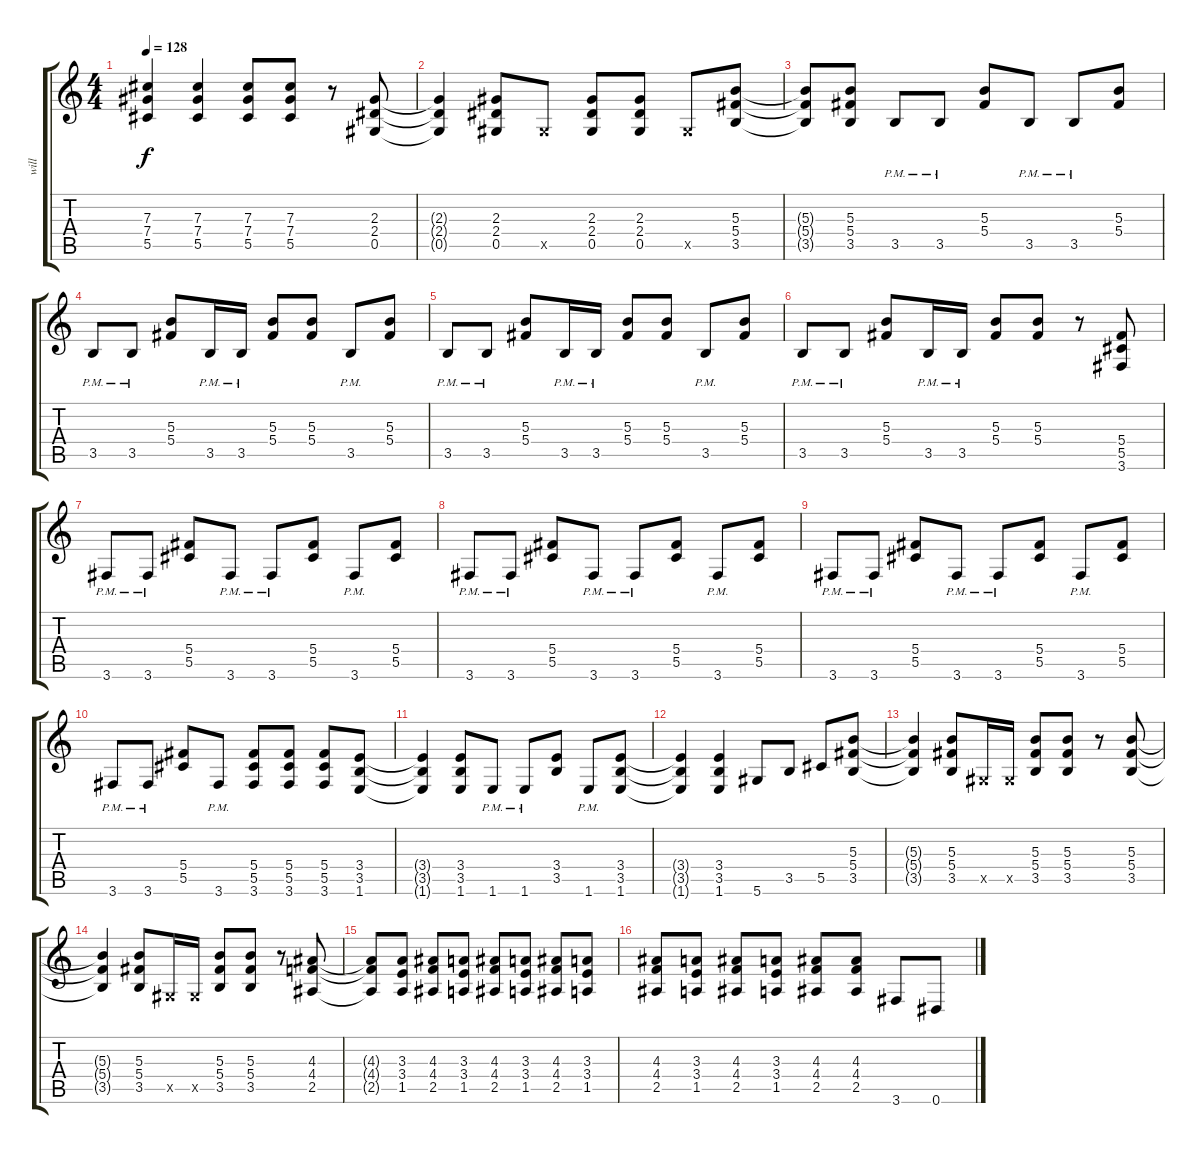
\track ("will" "will") {instrument overdrivenguitar}
\staff {score tabs}
\tuning (Eb4 Bb3 Gb3 Db3 Ab2 Eb2) {hide}
\ts (4 4)
\tempo 128
\clef g2
\ks c
(7.3{t} 7.4{t} 5.5{t}).4{dy f} (7.3 7.4 5.5).4 (7.3 7.4 5.5).8 (7.3 7.4 5.5).8 r.8 (2.3 2.4 0.5).8 |
(2.3{t} 2.4{t} 0.5{t}).4 (2.3 2.4 0.5).8 0.5{x}.8 (2.3 2.4 0.5).8 (2.3 2.4 0.5).8 0.5{x}.8 (5.3 5.4 3.5).8 |
(5.3{t} 5.4{t} 3.5{t}).8 (5.3 5.4 3.5).8 3.5{pm}.8 3.5{pm}.8 (5.3 5.4).8 3.5{pm}.8 3.5{pm}.8 (5.3 5.4).8 |
3.5{pm}.8 3.5{pm}.8 (5.3 5.4).8 3.5{pm}.16 3.5{pm}.16 (5.3 5.4).8 (5.3 5.4).8 3.5{pm}.8 (5.3 5.4).8 |
3.5{pm}.8 3.5{pm}.8 (5.3 5.4).8 3.5{pm}.16 3.5{pm}.16 (5.3 5.4).8 (5.3 5.4).8 3.5{pm}.8 (5.3 5.4).8 |
3.5{pm}.8 3.5{pm}.8 (5.3 5.4).8 3.5{pm}.16 3.5{pm}.16 (5.3 5.4).8 (5.3 5.4).8 r.8 (5.4 5.5 3.6).8 |
3.6{pm}.8 3.6{pm}.8 (5.4 5.5).8 3.6{pm}.8 3.6{pm}.8 (5.4 5.5).8 3.6{pm}.8 (5.4 5.5).8 |
3.6{pm}.8 3.6{pm}.8 (5.4 5.5).8 3.6{pm}.8 3.6{pm}.8 (5.4 5.5).8 3.6{pm}.8 (5.4 5.5).8 |
3.6{pm}.8 3.6{pm}.8 (5.4 5.5).8 3.6{pm}.8 3.6{pm}.8 (5.4 5.5).8 3.6{pm}.8 (5.4 5.5).8 |
3.6{pm}.8 3.6{pm}.8 (5.4 5.5).8 3.6{pm}.8 (5.4 5.5 3.6).8 (5.4 5.5 3.6).8 (5.4 5.5 3.6).8 (3.4 3.5 1.6).8 |
(3.4{t} 3.5{t} 1.6{t}).4 (3.4 3.5 1.6).8 1.6{pm}.8 1.6{pm}.8 (3.4 3.5).8 1.6{pm}.8 (3.4 3.5 1.6).8 |
(3.4{t} 3.5{t} 1.6{t}).4 (3.4 3.5 1.6).4 5.6.8 3.5.8 5.5.8 (5.3 5.4 3.5).8 |
(5.3{t} 5.4{t} 3.5{t}).4 (5.3 5.4 3.5).8 0.5{x}.16 0.5{x}.16 (5.3 5.4 3.5).8 (5.3 5.4 3.5).8 r.8 (5.3 5.4 3.5).8 |
(5.3{t} 5.4{t} 3.5{t}).4 (5.3 5.4 3.5).8 0.5{x}.16 0.5{x}.16 (5.3 5.4 3.5).8 (5.3 5.4 3.5).8 r.8 (4.3 4.4 2.5).8 |
(4.3{t} 4.4{t} 2.5{t}).8 (3.3 3.4 1.5).8 (4.3 4.4 2.5).8 (3.3 3.4 1.5).8 (4.3 4.4 2.5).8 (3.3 3.4 1.5).8 (4.3 4.4 2.5).8 (3.3 3.4 1.5).8 |
(4.3 4.4 2.5).8 (3.3 3.4 1.5).8 (4.3 4.4 2.5).8 (3.3 3.4 1.5).8 (4.3 4.4 2.5).8 (4.3 4.4 2.5).8 3.6.8 0.6.8
